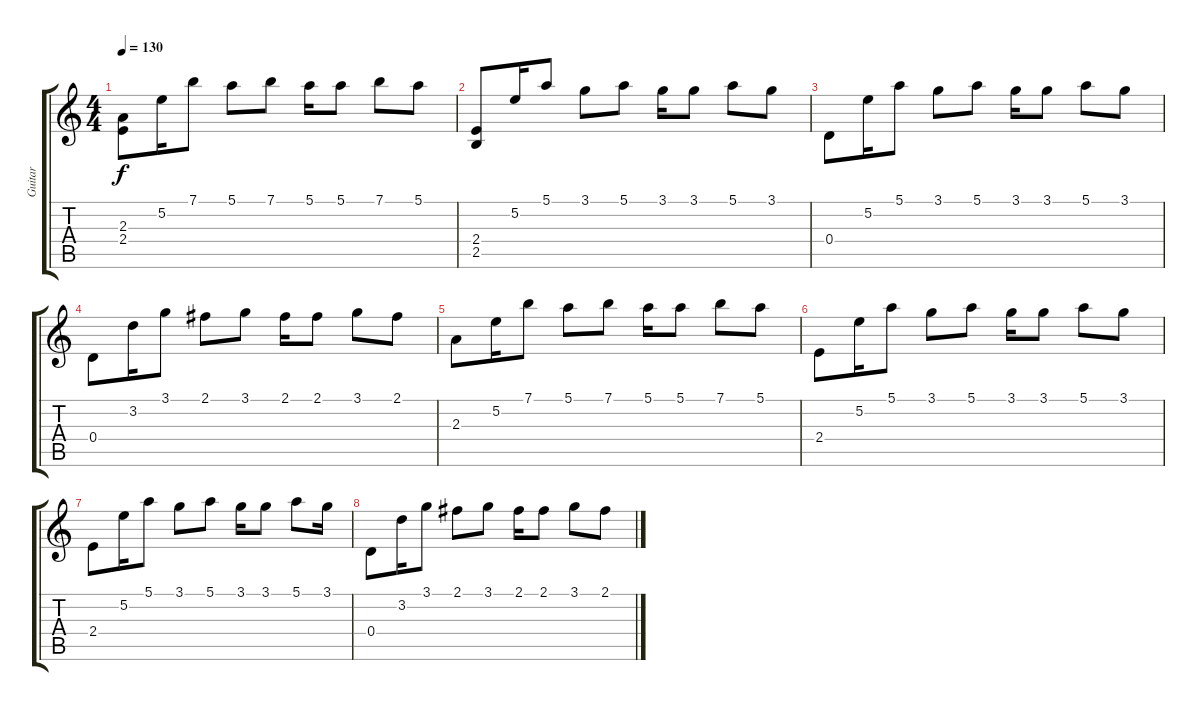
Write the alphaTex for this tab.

\track ("Guitar" "Guitar") {instrument electricguitarmuted}
\staff {score tabs}
\tuning (E4 B3 G3 D3 A2 E2) {hide}
\ts (4 4)
\tempo 130
\clef g2
\ks c
(2.3 2.4).8{dy f} 5.2.16 7.1.8 5.1.8 7.1.8 5.1.16 5.1.8 7.1.8 5.1.8 |
(2.4 2.5).8 5.2.16 5.1.8 3.1.8 5.1.8 3.1.16 3.1.8 5.1.8 3.1.8 |
0.4.8 5.2.16 5.1.8 3.1.8 5.1.8 3.1.16 3.1.8 5.1.8 3.1.8 |
0.4.8 3.2.16 3.1.8 2.1.8 3.1.8 2.1.16 2.1.8 3.1.8 2.1.8 |
2.3.8 5.2.16 7.1.8 5.1.8 7.1.8 5.1.16 5.1.8 7.1.8 5.1.8 |
2.4.8 5.2.16 5.1.8 3.1.8 5.1.8 3.1.16 3.1.8 5.1.8 3.1.8 |
2.4.8 5.2.16 5.1.8 3.1.8 5.1.8 3.1.16 3.1.8 5.1.8 3.1.16 |
0.4.8 3.2.16 3.1.8 2.1.8 3.1.8 2.1.16 2.1.8 3.1.8 2.1.8
